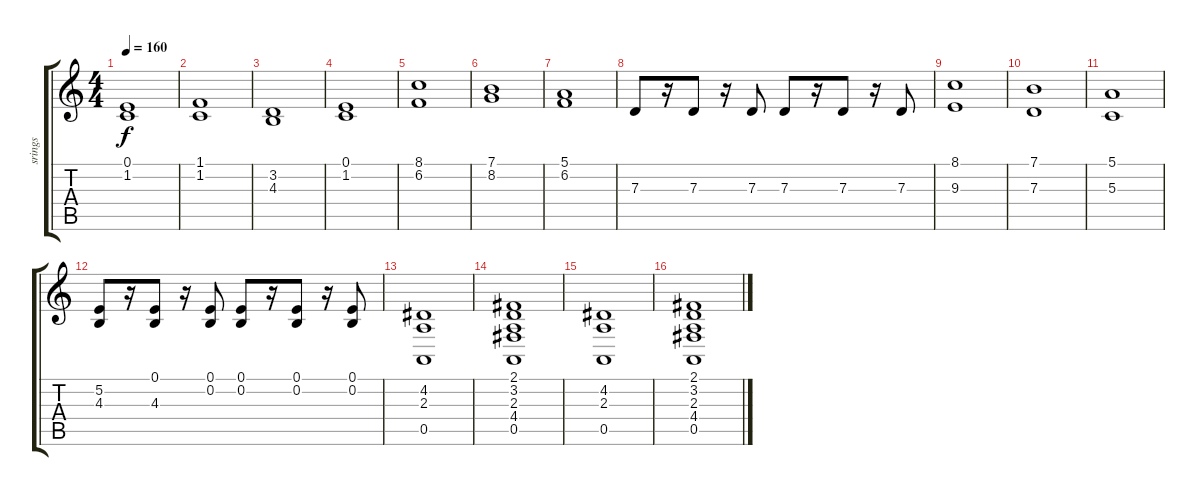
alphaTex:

\track ("srings " "srings ") {instrument stringensemble1}
\staff {score tabs}
\tuning (E4 B3 G3 D3 A2 E2) {hide}
\ts (4 4)
\tempo 160
\clef g2
\ks c
(0.1 1.2).1{dy f} |
(1.1 1.2).1 |
(3.2 4.3).1 |
(0.1 1.2).1 |
(8.1 6.2).1 |
(7.1 8.2).1 |
(5.1 6.2).1 |
7.3.8 r.16 7.3.8 r.16 7.3.8 7.3.8 r.16 7.3.8 r.16 7.3.8 |
(8.1 9.3).1 |
(7.1 7.3).1 |
(5.1 5.3).1 |
(5.2 4.3).8 r.16 (0.1 4.3).8 r.16 (0.1 0.2).8 (0.1 0.2).8 r.16 (0.1 0.2).8 r.16 (0.1 0.2).8 |
(4.2 2.3 0.5).1{volume 12 balance 7 instrument stringensemble1} |
(2.1 3.2 2.3 4.4 0.5).1 |
(4.2 2.3 0.5).1{instrument stringensemble1} |
(2.1 3.2 2.3 4.4 0.5).1
